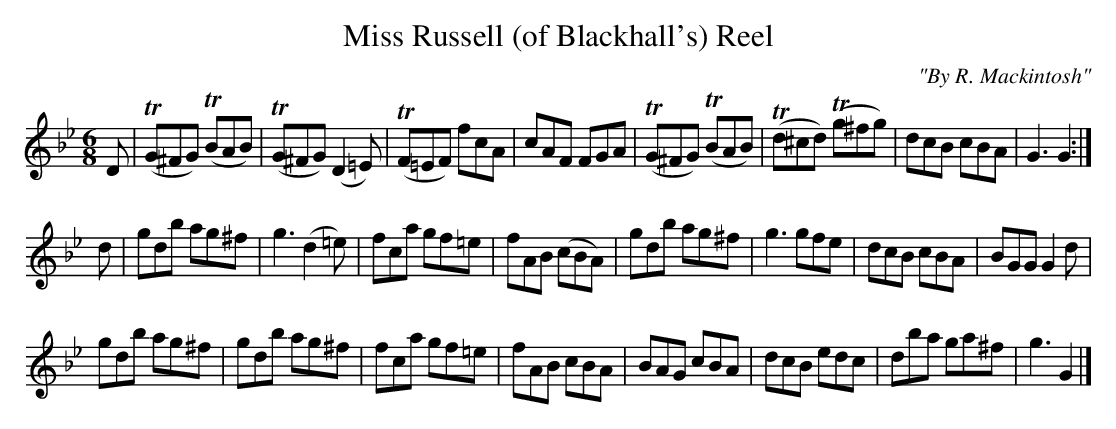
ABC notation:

X:1
T:Miss Russell (of Blackhall's) Reel
C:"By R. Mackintosh"
L:1/8
M:6/8
K:Bb
D|(TG^FG) (TBAB)|(TG^FG) (D2=E) |(TF=EF) fcA |cAF  FGA |\
  (TG^FG) (TBAB)|(Td^cd) (Tg^fg)|dcB     cBA |G3   G2 :|
d| gdb     ag^f |g3      (d2=e) |fca     gf=e|fAB (cBA)|\
   gdb     ag^f |g3       gfe   |dcB     cBA |BGG   G2d|
   gdb     ag^f |gdb      ag^f  |fca     gf=e|fAB  cBA |\
   BAG      cBA |dcB      edc   |dba     ga^f|g3   G2 |]
